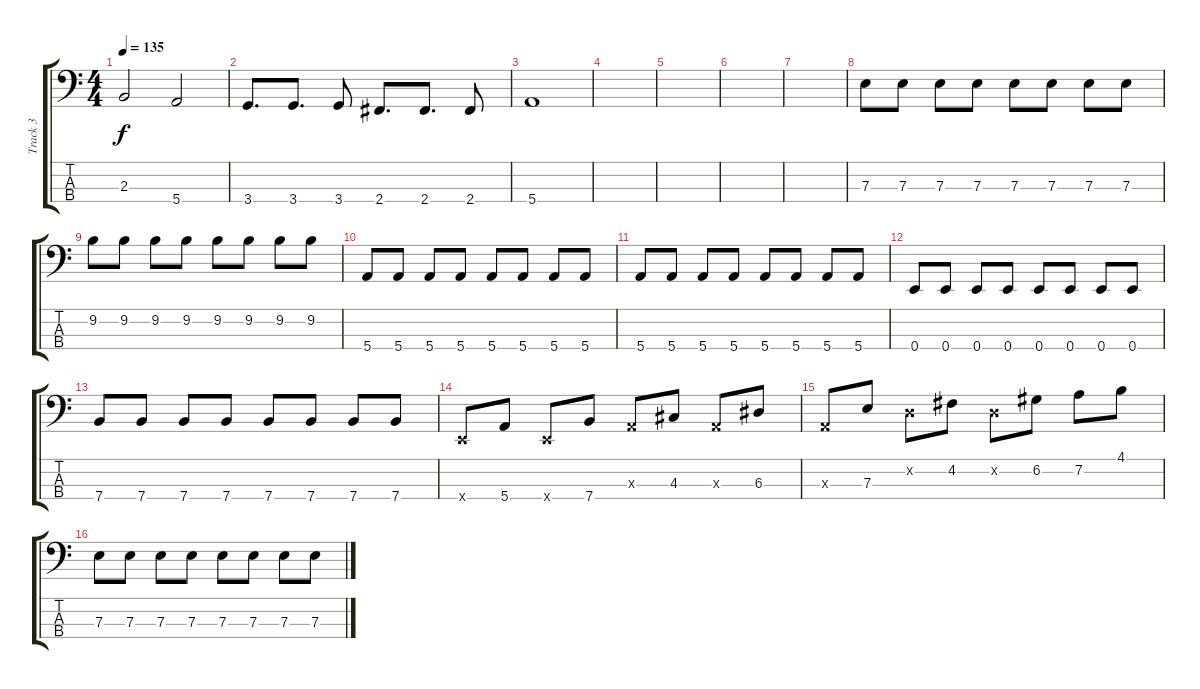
\track ("Track 3" "Track 3") {instrument electricbassfinger}
\staff {score tabs}
\tuning (G2 D2 A1 E1) {hide}
\ts (4 4)
\tempo 135
\clef f4
\ks c
2.3.2{dy f} 5.4.2 |
3.4.8{d} 3.4.8{d} 3.4.8 2.4.8{d} 2.4.8{d} 2.4.8 |
5.4.1 |
|
|
|
|
7.3.8 7.3.8 7.3.8 7.3.8 7.3.8 7.3.8 7.3.8 7.3.8 |
9.2.8 9.2.8 9.2.8 9.2.8 9.2.8 9.2.8 9.2.8 9.2.8 |
5.4.8 5.4.8 5.4.8 5.4.8 5.4.8 5.4.8 5.4.8 5.4.8 |
5.4.8 5.4.8 5.4.8 5.4.8 5.4.8 5.4.8 5.4.8 5.4.8 |
0.4.8 0.4.8 0.4.8 0.4.8 0.4.8 0.4.8 0.4.8 0.4.8 |
7.4.8 7.4.8 7.4.8 7.4.8 7.4.8 7.4.8 7.4.8 7.4.8 |
0.4{x}.8 5.4.8 0.4{x}.8 7.4.8 0.3{x}.8 4.3.8 0.3{x}.8 6.3.8 |
0.3{x}.8 7.3.8 0.2{x}.8 4.2.8 0.2{x}.8 6.2.8 7.2.8 4.1.8 |
7.3.8 7.3.8 7.3.8 7.3.8 7.3.8 7.3.8 7.3.8 7.3.8
